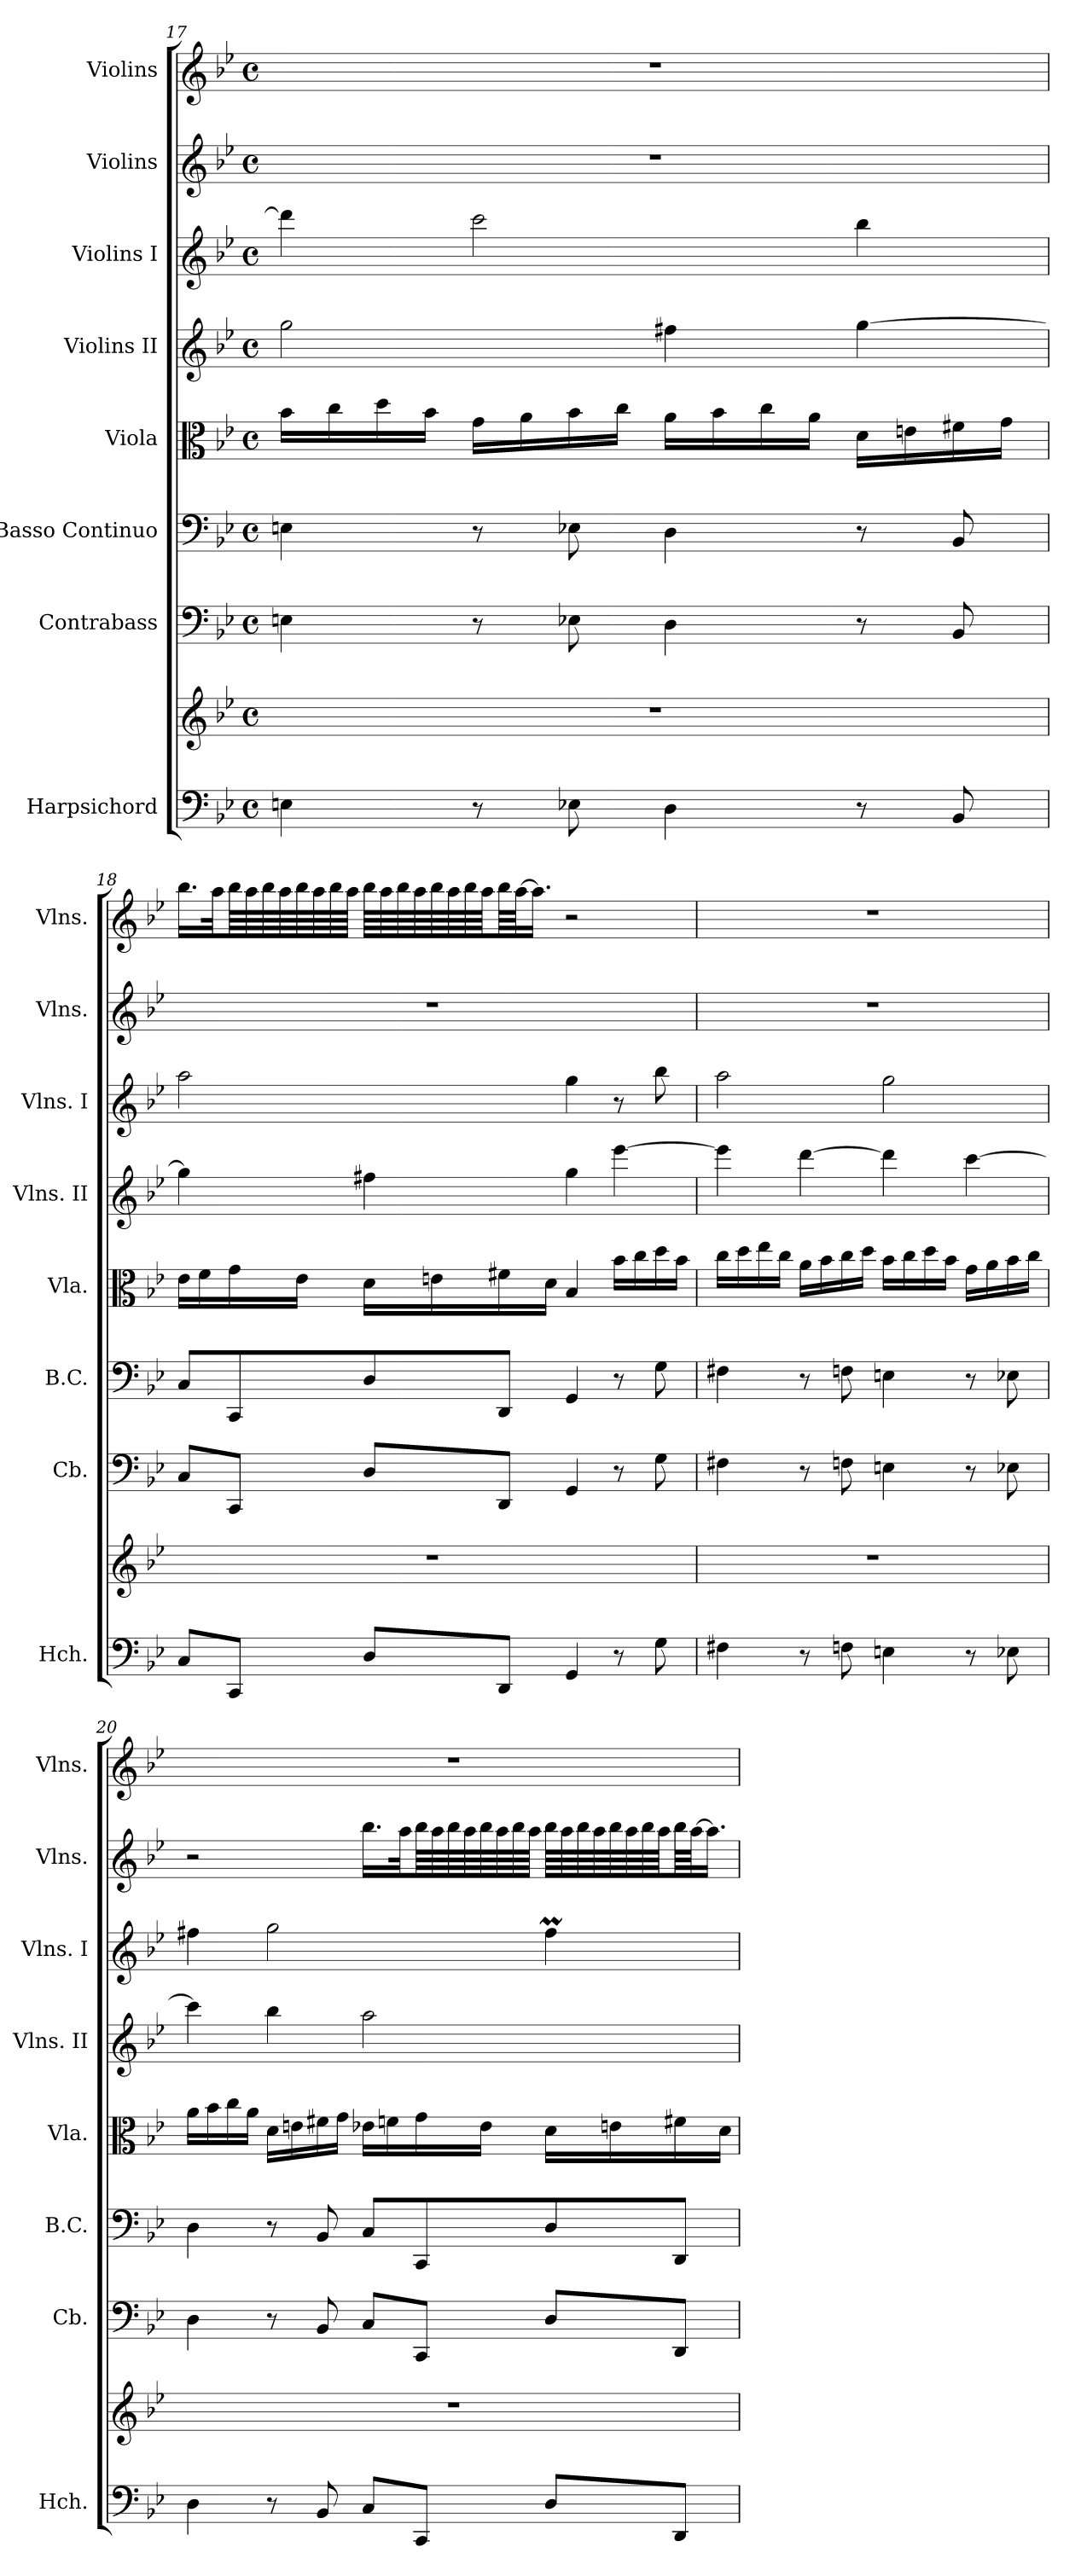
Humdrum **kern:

**kern	**kern	**kern	**kern	**kern	**kern	**kern	**kern	**kern
*part8	*part8	*part7	*part6	*part5	*part4	*part3	*part2	*part1
*staff9	*staff8	*staff7	*staff6	*staff5	*staff4	*staff3	*staff2	*staff1
*I"Harpsichord	*	*I"Contrabass	*I"Basso Continuo	*I"Viola	*I"Violins II	*I"Violins I	*I"Violins	*I"Violins
*I'Hch.	*	*I'Cb.	*I'B.C.	*I'Vla.	*I'Vlns. II	*I'Vlns. I	*I'Vlns.	*I'Vlns.
*clefF4	*clefG2	*clefF4	*clefF4	*clefC3	*clefG2	*clefG2	*clefG2	*clefG2
*	*	*ITrd7c12	*	*	*	*	*	*
*k[b-e-]	*k[b-e-]	*k[b-e-]	*k[b-e-]	*k[b-e-]	*k[b-e-]	*k[b-e-]	*k[b-e-]	*k[b-e-]
*M4/4	*M4/4	*M4/4	*M4/4	*M4/4	*M4/4	*M4/4	*M4/4	*M4/4
*met(c)	*met(c)	*met(c)	*met(c)	*met(c)	*met(c)	*met(c)	*met(c)	*met(c)
=17	=17	=17	=17	=17	=17	=17	=17	=17
4En\	1r	4EEn\	4En\	16b-\LL	2gg\	4ddd\]	1r	1r
.	.	.	.	16cc\	.	.	.	.
.	.	.	.	16dd\	.	.	.	.
.	.	.	.	16b-\JJ	.	.	.	.
8r	.	8r	8r	16g\LL	.	2ccc\	.	.
.	.	.	.	16a\	.	.	.	.
8E-X\	.	8EE-X\	8E-X\	16b-\	.	.	.	.
.	.	.	.	16cc\JJ	.	.	.	.
4D\	.	4DD\	4D\	16a\LL	4ff#X\	.	.	.
.	.	.	.	16b-\	.	.	.	.
.	.	.	.	16cc\	.	.	.	.
.	.	.	.	16a\JJ	.	.	.	.
8r	.	8r	8r	16d\LL	[4gg\	4bb-\	.	.
.	.	.	.	16en\	.	.	.	.
8BB-/	.	8BBB-/	8BB-/	16f#X\	.	.	.	.
.	.	.	.	16g\JJ	.	.	.	.
!!LO:PB:g=z
=18	=18	=18	=18	=18	=18	=18	=18	=18
8C/L	1r	8CC/L	8C/L	16e-\LL	4gg\]	2aa\	1r	16.bb-\LL
.	.	.	.	16f\	.	.	.	.
.	.	.	.	.	.	.	.	32aa\Jk
8CC/J	.	8CCC/J	8CC/	16g\	.	.	.	64bb-\LLL
.	.	.	.	.	.	.	.	64aa\
.	.	.	.	.	.	.	.	64bb-\
.	.	.	.	.	.	.	.	64aa\
.	.	.	.	16e-\JJ	.	.	.	64bb-\
.	.	.	.	.	.	.	.	64aa\
.	.	.	.	.	.	.	.	64bb-\
.	.	.	.	.	.	.	.	64aa\JJJJ
8D/L	.	8DD/L	8D/	16d\LL	4ff#X\	.	.	64bb-\LLLL
.	.	.	.	.	.	.	.	64aa\
.	.	.	.	.	.	.	.	64bb-\
.	.	.	.	.	.	.	.	64aa\
.	.	.	.	16en\	.	.	.	64bb-\
.	.	.	.	.	.	.	.	64aa\
.	.	.	.	.	.	.	.	64bb-\
.	.	.	.	.	.	.	.	64aa\JJJ
8DD/J	.	8DDD/J	8DD/J	16f#X\	.	.	.	64bb-\LLL
.	.	.	.	.	.	.	.	[64aa\JJ
.	.	.	.	.	.	.	.	16.aa\JJ]
.	.	.	.	16d\JJ	.	.	.	.
4GG/	.	4GGG/	4GG/	4B-/	4gg\	4gg\	.	2r
8r	.	8r	8r	16b-\LL	[4eee-\	8r	.	.
.	.	.	.	16cc\	.	.	.	.
8G\	.	8GG\	8G\	16dd\	.	8bb-\	.	.
.	.	.	.	16b-\JJ	.	.	.	.
=19	=19	=19	=19	=19	=19	=19	=19	=19
4F#X\	1r	4FF#X\	4F#X\	16cc\LL	4eee-\]	2aa\	1r	1r
.	.	.	.	16dd\	.	.	.	.
.	.	.	.	16ee-\	.	.	.	.
.	.	.	.	16cc\JJ	.	.	.	.
8r	.	8r	8r	16a\LL	[4ddd\	.	.	.
.	.	.	.	16b-\	.	.	.	.
8Fn\	.	8FFn\	8Fn\	16cc\	.	.	.	.
.	.	.	.	16dd\JJ	.	.	.	.
4En\	.	4EEn\	4En\	16b-\LL	4ddd\]	2gg\	.	.
.	.	.	.	16cc\	.	.	.	.
.	.	.	.	16dd\	.	.	.	.
.	.	.	.	16b-\JJ	.	.	.	.
8r	.	8r	8r	16g\LL	[4ccc\	.	.	.
.	.	.	.	16a\	.	.	.	.
8E-X\	.	8EE-X\	8E-X\	16b-\	.	.	.	.
.	.	.	.	16cc\JJ	.	.	.	.
!!LO:LB:g=z
=20	=20	=20	=20	=20	=20	=20	=20	=20
4D\	1r	4DD\	4D\	16a\LL	4ccc\]	4ff#X\	2r	1r
.	.	.	.	16b-\	.	.	.	.
.	.	.	.	16cc\	.	.	.	.
.	.	.	.	16a\JJ	.	.	.	.
8r	.	8r	8r	16d\LL	4bb-\	2gg\	.	.
.	.	.	.	16en\	.	.	.	.
8BB-/	.	8BBB-/	8BB-/	16f#X\	.	.	.	.
.	.	.	.	16g\JJ	.	.	.	.
8C/L	.	8CC/L	8C/L	16e-X\LL	2aa\	.	16.bb-\LL	.
.	.	.	.	16fn\	.	.	.	.
.	.	.	.	.	.	.	32aa\Jk	.
8CC/J	.	8CCC/J	8CC/	16g\	.	.	64bb-\LLL	.
.	.	.	.	.	.	.	64aa\	.
.	.	.	.	.	.	.	64bb-\	.
.	.	.	.	.	.	.	64aa\	.
.	.	.	.	16e-\JJ	.	.	64bb-\	.
.	.	.	.	.	.	.	64aa\	.
.	.	.	.	.	.	.	64bb-\	.
.	.	.	.	.	.	.	64aa\JJJJ	.
8D/L	.	8DD/L	8D/	16d\LL	.	4ff#m\	64bb-\LLLL	.
.	.	.	.	.	.	.	64aa\	.
.	.	.	.	.	.	.	64bb-\	.
.	.	.	.	.	.	.	64aa\	.
.	.	.	.	16en\	.	.	64bb-\	.
.	.	.	.	.	.	.	64aa\	.
.	.	.	.	.	.	.	64bb-\	.
.	.	.	.	.	.	.	64aa\JJJ	.
8DD/J	.	8DDD/J	8DD/J	16f#X\	.	.	64bb-\LLL	.
.	.	.	.	.	.	.	[64aa\JJ	.
.	.	.	.	.	.	.	16.aa\JJ]	.
.	.	.	.	16d\JJ	.	.	.	.
=	=	=	=	=	=	=	=	=
*-	*-	*-	*-	*-	*-	*-	*-	*-
